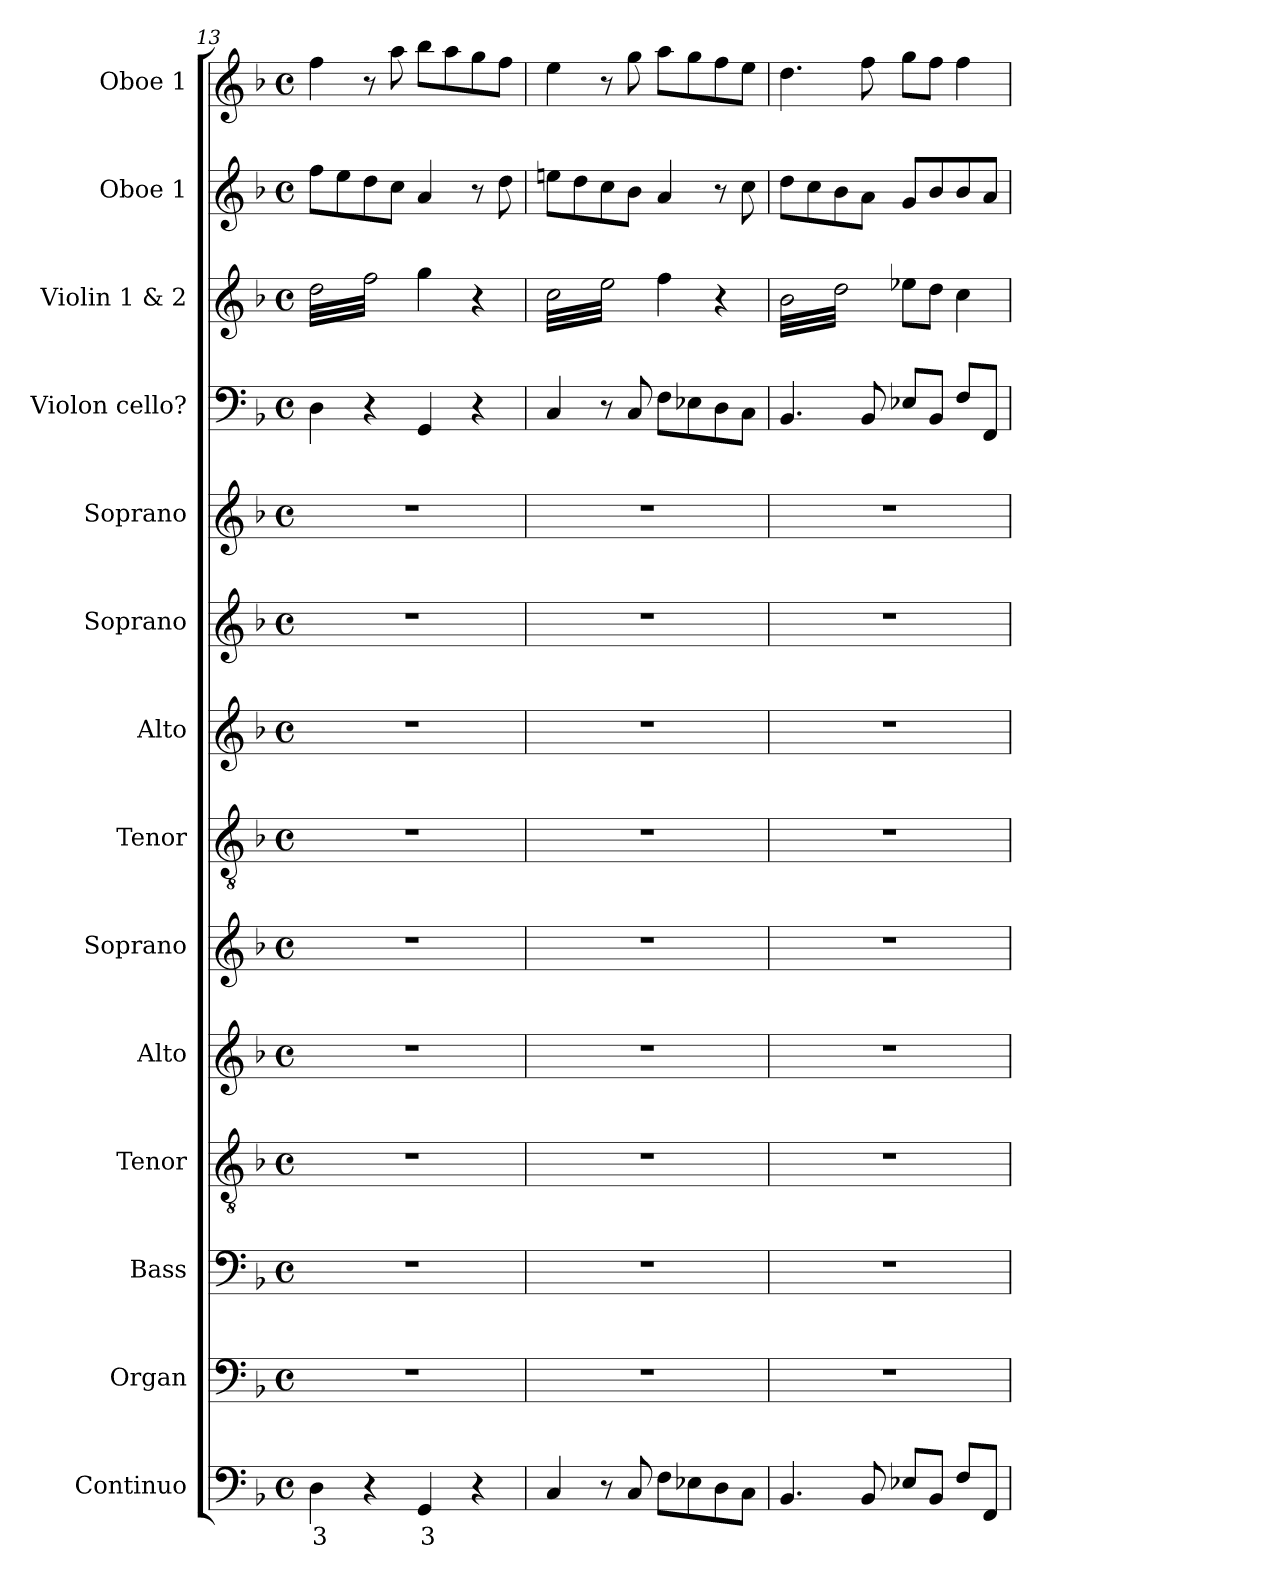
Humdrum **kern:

**kern	**text	**kern	**kern	**kern	**kern	**kern	**kern	**kern	**kern	**kern	**kern	**kern	**kern	**kern
*part14	*part14	*part13	*part12	*part11	*part10	*part9	*part8	*part7	*part6	*part5	*part4	*part3	*part2	*part1
*staff14	*staff14	*staff13	*staff12	*staff11	*staff10	*staff9	*staff8	*staff7	*staff6	*staff5	*staff4	*staff3	*staff2	*staff1
*I"Continuo	*	*I"Organ	*I"Bass	*I"Tenor	*I"Alto	*I"Soprano	*I"Tenor	*I"Alto	*I"Soprano	*I"Soprano	*I"Violon cello?	*I"Violin 1 & 2	*I"Oboe 1	*I"Oboe 1
*I'Cont.	*	*I'Org.	*I'B.	*I'T.	*I'A.	*I'S.	*I'T.	*I'A.	*I'S.	*I'S.	*I'Vc.	*I'Vln. 1 & 2	*I'Ob. 2	*I'Ob. 1
*clefF4	*	*clefF4	*clefF4	*clefGv2	*clefG2	*clefG2	*clefGv2	*clefG2	*clefG2	*clefG2	*clefF4	*clefG2	*clefG2	*clefG2
*	*	*	*	*ITrd7c12	*	*	*ITrd7c12	*	*	*	*	*	*	*
*k[b-]	*	*k[b-]	*k[b-]	*k[b-]	*k[b-]	*k[b-]	*k[b-]	*k[b-]	*k[b-]	*k[b-]	*k[b-]	*k[b-]	*k[b-]	*k[b-]
*F:	*	*F:	*F:	*F:	*F:	*F:	*F:	*F:	*F:	*F:	*F:	*F:	*F:	*F:
*M4/4	*	*M4/4	*M4/4	*M4/4	*M4/4	*M4/4	*M4/4	*M4/4	*M4/4	*M4/4	*M4/4	*M4/4	*M4/4	*M4/4
*met(c)	*	*met(c)	*met(c)	*met(c)	*met(c)	*met(c)	*met(c)	*met(c)	*met(c)	*met(c)	*met(c)	*met(c)	*met(c)	*met(c)
=13	=13	=13	=13	=13	=13	=13	=13	=13	=13	=13	=13	=13	=13	=13
!	!LO:LY:b:color=#000000	!	!	!	!	!	!	!	!	!	!	!	!	!
*	*	*	*	*	*	*	*	*	*	*	*	*tremolo	*	*
4Di\	3	1r	1r	1r	1r	1r	1r	1r	1r	1r	4Di\	32ddi\LLL	8ffi\L	4ffi\
.	.	.	.	.	.	.	.	.	.	.	.	32ffi\	.	.
.	.	.	.	.	.	.	.	.	.	.	.	32ddi\	.	.
.	.	.	.	.	.	.	.	.	.	.	.	32ffi\	.	.
.	.	.	.	.	.	.	.	.	.	.	.	32ddi\	8eei\	.
.	.	.	.	.	.	.	.	.	.	.	.	32ffi\	.	.
.	.	.	.	.	.	.	.	.	.	.	.	32ddi\	.	.
.	.	.	.	.	.	.	.	.	.	.	.	32ffi\	.	.
4r	.	.	.	.	.	.	.	.	.	.	4r	32ddi\	8ddi\	8r
.	.	.	.	.	.	.	.	.	.	.	.	32ffi\	.	.
.	.	.	.	.	.	.	.	.	.	.	.	32ddi\	.	.
.	.	.	.	.	.	.	.	.	.	.	.	32ffi\	.	.
.	.	.	.	.	.	.	.	.	.	.	.	32ddi\	8cci\J	8aai\
.	.	.	.	.	.	.	.	.	.	.	.	32ffi\	.	.
.	.	.	.	.	.	.	.	.	.	.	.	32ddi\	.	.
.	.	.	.	.	.	.	.	.	.	.	.	32ffi\JJJ	.	.
*	*	*	*	*	*	*	*	*	*	*	*	*Xtremolo	*	*
!	!LO:LY:b:color=#000000	!	!	!	!	!	!	!	!	!	!	!	!	!
4GGi/	3	.	.	.	.	.	.	.	.	.	4GGi/	4ggi\	4ai/	8bb-i\L
.	.	.	.	.	.	.	.	.	.	.	.	.	.	.
.	.	.	.	.	.	.	.	.	.	.	.	.	.	.
.	.	.	.	.	.	.	.	.	.	.	.	.	.	.
.	.	.	.	.	.	.	.	.	.	.	.	.	.	8aai\
.	.	.	.	.	.	.	.	.	.	.	.	.	.	.
.	.	.	.	.	.	.	.	.	.	.	.	.	.	.
.	.	.	.	.	.	.	.	.	.	.	.	.	.	.
4r	.	.	.	.	.	.	.	.	.	.	4r	4r	8r	8ggi\
.	.	.	.	.	.	.	.	.	.	.	.	.	8ddi\	8ffi\J
!!LO:LB:g=z
=14	=14	=14	=14	=14	=14	=14	=14	=14	=14	=14	=14	=14	=14	=14
*	*	*	*	*	*	*	*	*	*	*	*	*tremolo	*	*
4Ci/	.	1r	1r	1r	1r	1r	1r	1r	1r	1r	4Ci/	32cci\LLL	8eeni\L	4eei\
.	.	.	.	.	.	.	.	.	.	.	.	32eei\	.	.
.	.	.	.	.	.	.	.	.	.	.	.	32cci\	.	.
.	.	.	.	.	.	.	.	.	.	.	.	32eei\	.	.
.	.	.	.	.	.	.	.	.	.	.	.	32cci\	8ddi\	.
.	.	.	.	.	.	.	.	.	.	.	.	32eei\	.	.
.	.	.	.	.	.	.	.	.	.	.	.	32cci\	.	.
.	.	.	.	.	.	.	.	.	.	.	.	32eei\	.	.
8r	.	.	.	.	.	.	.	.	.	.	8r	32cci\	8cci\	8r
.	.	.	.	.	.	.	.	.	.	.	.	32eei\	.	.
.	.	.	.	.	.	.	.	.	.	.	.	32cci\	.	.
.	.	.	.	.	.	.	.	.	.	.	.	32eei\	.	.
8Ci/	.	.	.	.	.	.	.	.	.	.	8Ci/	32cci\	8b-i\J	8ggi\
.	.	.	.	.	.	.	.	.	.	.	.	32eei\	.	.
.	.	.	.	.	.	.	.	.	.	.	.	32cci\	.	.
.	.	.	.	.	.	.	.	.	.	.	.	32eei\JJJ	.	.
*	*	*	*	*	*	*	*	*	*	*	*	*Xtremolo	*	*
8Fi\L	.	.	.	.	.	.	.	.	.	.	8Fi\L	4ffi\	4ai/	8aai\L
.	.	.	.	.	.	.	.	.	.	.	.	.	.	.
.	.	.	.	.	.	.	.	.	.	.	.	.	.	.
.	.	.	.	.	.	.	.	.	.	.	.	.	.	.
8E-Xi\	.	.	.	.	.	.	.	.	.	.	8E-Xi\	.	.	8ggi\
.	.	.	.	.	.	.	.	.	.	.	.	.	.	.
.	.	.	.	.	.	.	.	.	.	.	.	.	.	.
.	.	.	.	.	.	.	.	.	.	.	.	.	.	.
8Di\	.	.	.	.	.	.	.	.	.	.	8Di\	4r	8r	8ffi\
8Ci\J	.	.	.	.	.	.	.	.	.	.	8Ci\J	.	8cci\	8eei\J
=15	=15	=15	=15	=15	=15	=15	=15	=15	=15	=15	=15	=15	=15	=15
*	*	*	*	*	*	*	*	*	*	*	*	*tremolo	*	*
4.BB-i/	.	1r	1r	1r	1r	1r	1r	1r	1r	1r	4.BB-i/	32b-i\LLL	8ddi\L	4.ddi\
.	.	.	.	.	.	.	.	.	.	.	.	32ddi\	.	.
.	.	.	.	.	.	.	.	.	.	.	.	32b-i\	.	.
.	.	.	.	.	.	.	.	.	.	.	.	32ddi\	.	.
.	.	.	.	.	.	.	.	.	.	.	.	32b-i\	8cci\	.
.	.	.	.	.	.	.	.	.	.	.	.	32ddi\	.	.
.	.	.	.	.	.	.	.	.	.	.	.	32b-i\	.	.
.	.	.	.	.	.	.	.	.	.	.	.	32ddi\	.	.
.	.	.	.	.	.	.	.	.	.	.	.	32b-i\	8b-i\	.
.	.	.	.	.	.	.	.	.	.	.	.	32ddi\	.	.
.	.	.	.	.	.	.	.	.	.	.	.	32b-i\	.	.
.	.	.	.	.	.	.	.	.	.	.	.	32ddi\	.	.
8BB-i/	.	.	.	.	.	.	.	.	.	.	8BB-i/	32b-i\	8ai\J	8ffi\
.	.	.	.	.	.	.	.	.	.	.	.	32ddi\	.	.
.	.	.	.	.	.	.	.	.	.	.	.	32b-i\	.	.
.	.	.	.	.	.	.	.	.	.	.	.	32ddi\JJJ	.	.
*	*	*	*	*	*	*	*	*	*	*	*	*Xtremolo	*	*
8E-Xi/L	.	.	.	.	.	.	.	.	.	.	8E-Xi/L	8ee-Xi\L	8gi/L	8ggi\L
.	.	.	.	.	.	.	.	.	.	.	.	.	.	.
.	.	.	.	.	.	.	.	.	.	.	.	.	.	.
.	.	.	.	.	.	.	.	.	.	.	.	.	.	.
8BB-i/J	.	.	.	.	.	.	.	.	.	.	8BB-i/J	8ddi\J	8b-i/	8ffi\J
.	.	.	.	.	.	.	.	.	.	.	.	.	.	.
.	.	.	.	.	.	.	.	.	.	.	.	.	.	.
.	.	.	.	.	.	.	.	.	.	.	.	.	.	.
8Fi/L	.	.	.	.	.	.	.	.	.	.	8Fi/L	4cci\	8b-i/	4ffi\
8FFi/J	.	.	.	.	.	.	.	.	.	.	8FFi/J	.	8ai/J	.
=	=	=	=	=	=	=	=	=	=	=	=	=	=	=
*-	*-	*-	*-	*-	*-	*-	*-	*-	*-	*-	*-	*-	*-	*-
